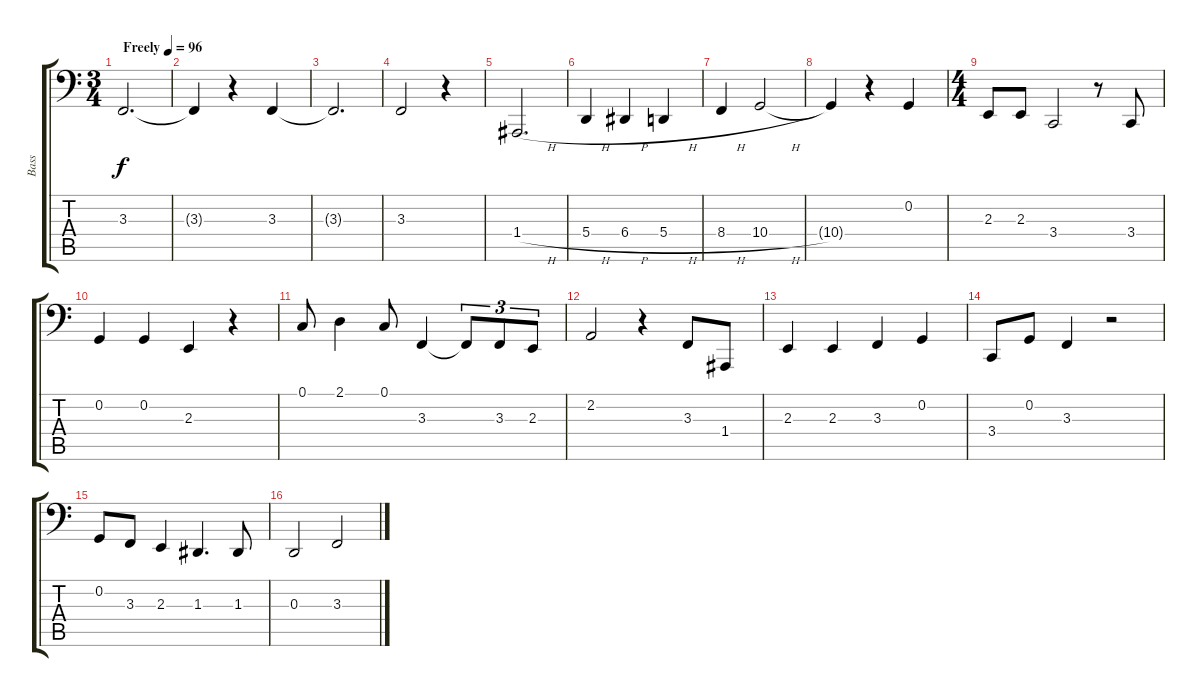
\track ("Bass" "Bass") {instrument lead6voice}
\staff {score tabs}
\tuning (C3 G2 D2 A1 E1 B0) {hide}
\ts (3 4)
\tempo (96 "Freely")
\clef f4
\ks c
3.3.2{d dy f instrument lead6voice} |
3.3{t}.4 r.4 3.3.4 |
3.3{t}.2{d} |
3.3.2 r.4 |
1.4{h}.2{d} |
5.4{h}.4 6.4{h}.4 5.4{h}.4 |
8.4{h}.4 10.4{h}.2 |
10.4{t}.4 r.4 0.2.4 |
\ts (4 4)
2.3.8 2.3.8 3.4.2 r.8 3.4.8 |
0.2.4 0.2.4 2.3.4 r.4 |
0.1.8 2.1.4 0.1.8 3.3.4 3.3{t}.8{tu (3 2)} 3.3.8{tu (3 2)} 2.3.8{tu (3 2)} |
2.2.2 r.4 3.3.8 1.4.8 |
2.3.4 2.3.4 3.3.4 0.2.4 |
3.4.8 0.2.8 3.3.4 r.2 |
0.2.8 3.3.8 2.3.4 1.3.4{d} 1.3.8 |
0.3.2 3.3.2
